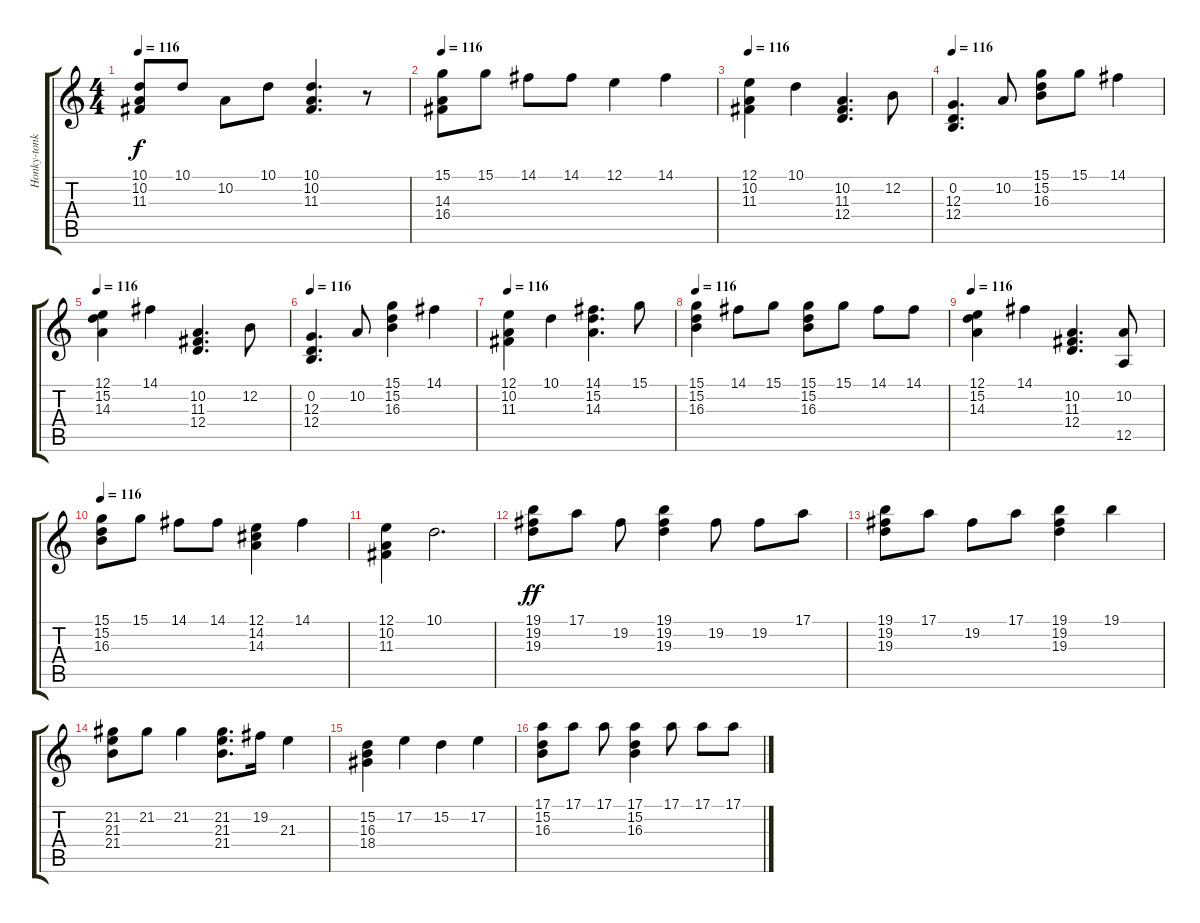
\track ("Honky-tonk Piano" "Honky-tonk") {solo instrument honkytonkpiano}
\staff {score tabs}
\tuning (E4 B3 G3 D3 A2 E2) {hide}
\ts (4 4)
\tempo 116
\clef g2
\ks c
(10.1{t} 10.2{t} 11.3{t}).8{dy f} 10.1.8 10.2.8 10.1.8 (10.1 10.2 11.3).4{d} r.8 |
\tempo 116
(15.1 14.3 16.4).8 15.1.8 14.1.8 14.1.8 12.1.4 14.1.4 |
\tempo 116
(12.1 10.2 11.3).4 10.1.4 (10.2 11.3 12.4).4{d} 12.2.8 |
\tempo 116
(0.2 12.3 12.4).4{d} 10.2.8 (15.1 15.2 16.3).8 15.1.8 14.1.4 |
\tempo 116
(12.1 15.2 14.3).4 14.1.4 (10.2 11.3 12.4).4{d} 12.2.8 |
\tempo 116
(0.2 12.3 12.4).4{d} 10.2.8 (15.1 15.2 16.3).4 14.1.4 |
\tempo 116
(12.1 10.2 11.3).4 10.1.4 (14.1 15.2 14.3).4{d} 15.1.8 |
\tempo 116
(15.1 15.2 16.3).4 14.1.8 15.1.8 (15.1 15.2 16.3).8 15.1.8 14.1.8 14.1.8 |
\tempo 116
(12.1 15.2 14.3).4 14.1.4 (10.2 11.3 12.4).4{d} (10.2 12.5).8 |
\tempo 116
(15.1 15.2 16.3).8 15.1.8 14.1.8 14.1.8 (12.1 14.2 14.3).4 14.1.4 |
(12.1 10.2 11.3).4 10.1.2{d} |
(19.1 19.2 19.3).8{dy ff} 17.1.8 19.2.8 (19.1 19.2 19.3).4 19.2.8 19.2.8 17.1.8 |
(19.1 19.2 19.3).8 17.1.8 19.2.8 17.1.8 (19.1 19.2 19.3).4 19.1.4 |
(21.2 21.3 21.4).8 21.2.8 21.2.4 (21.2 21.3 21.4).8{d} 19.2.16 21.3.4 |
(15.2 16.3 18.4).4 17.2.4 15.2.4 17.2.4 |
(17.1 15.2 16.3).8 17.1.8 17.1.8 (17.1 15.2 16.3).4 17.1.8 17.1.8 17.1.8
